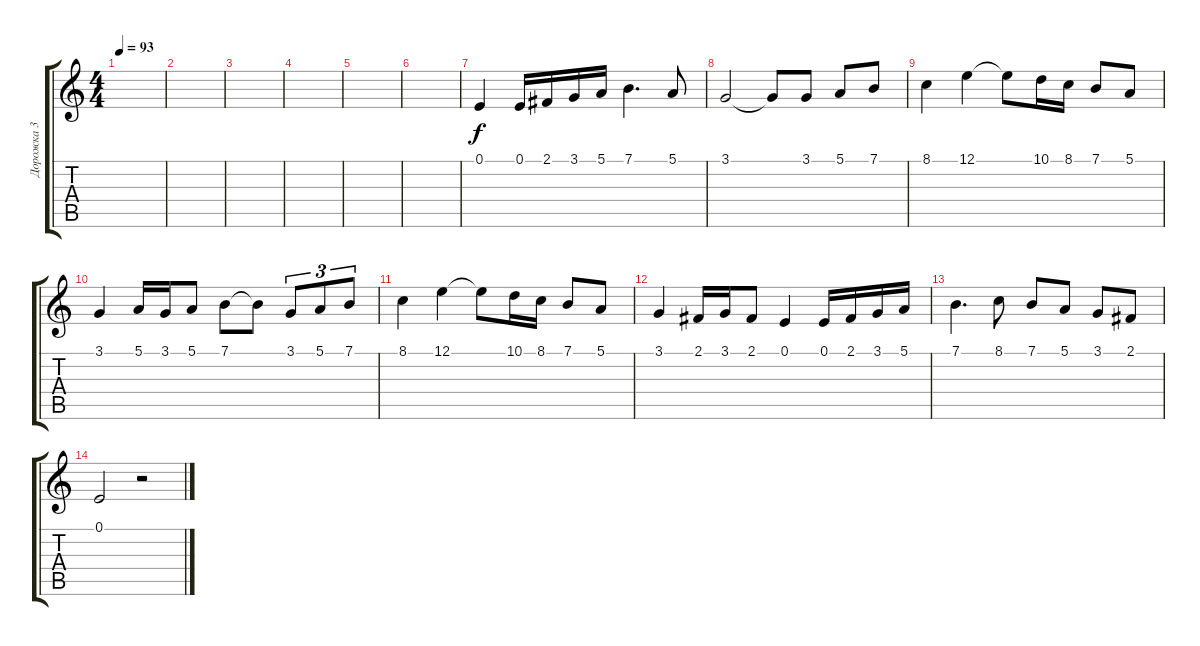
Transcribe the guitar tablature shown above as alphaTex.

\track ("Дорожка 3" "Дорожка 3") {instrument tuba}
\staff {score tabs}
\tuning (E4 B3 G3 D3 A2 E2) {hide}
\ts (4 4)
\tempo 93
\clef g2
\ks c
|
|
|
|
|
|
0.1.4 0.1.16 2.1.16 3.1.16 5.1.16 7.1.4{d} 5.1.8 |
3.1.2 3.1{t}.8 3.1.8 5.1.8 7.1.8 |
8.1.4 12.1.4 12.1{t}.8 10.1.16 8.1.16 7.1.8 5.1.8 |
3.1.4 5.1.16 3.1.16 5.1.8 7.1.8 7.1{t}.8 3.1.8{tu (3 2)} 5.1.8{tu (3 2)} 7.1.8{tu (3 2)} |
8.1.4 12.1.4 12.1{t}.8 10.1.16 8.1.16 7.1.8 5.1.8 |
3.1.4 2.1.16 3.1.16 2.1.8 0.1.4 0.1.16 2.1.16 3.1.16 5.1.16 |
7.1.4{d} 8.1.8 7.1.8 5.1.8 3.1.8 2.1.8 |
0.1.2 r.2
